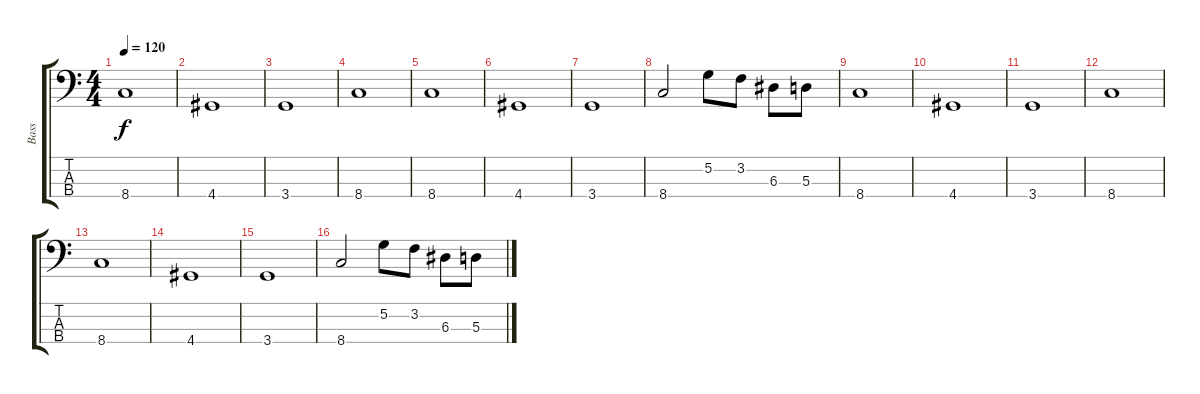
\track ("Bass" "Bass") {instrument fretlessbass}
\staff {score tabs}
\tuning (G2 D2 A1 E1) {hide}
\ts (4 4)
\tempo 120
\clef f4
\ks c
8.4.1{dy f} |
4.4.1 |
3.4.1 |
8.4.1 |
8.4.1 |
4.4.1 |
3.4.1 |
8.4.2 5.2.8 3.2.8 6.3.8 5.3.8 |
8.4.1 |
4.4.1 |
3.4.1 |
8.4.1 |
8.4.1 |
4.4.1 |
3.4.1 |
8.4.2 5.2.8 3.2.8 6.3.8 5.3.8
